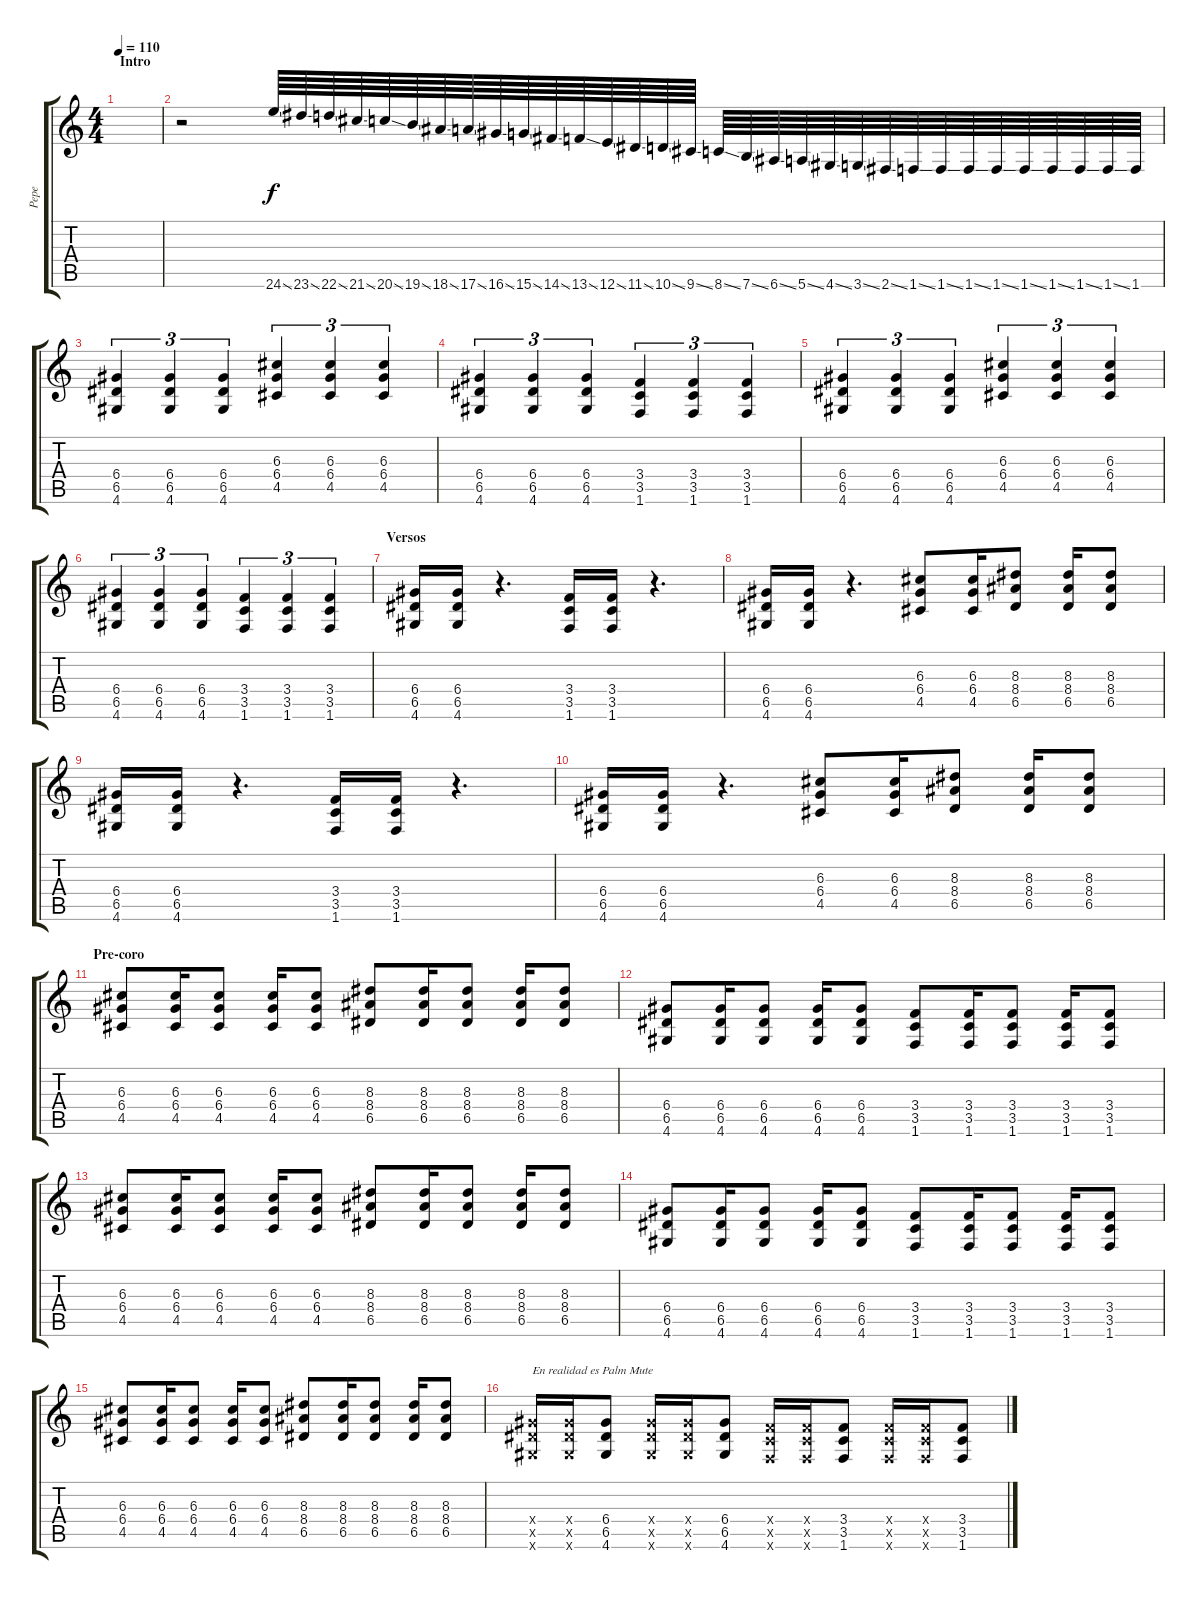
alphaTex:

\track ("Pepe" "Pepe") {instrument distortionguitar}
\staff {score tabs}
\tuning (E4 B3 G3 D3 A2 E2) {hide}
\ts (4 4)
\section ("" "Intro")
\tempo 110
\clef g2
\ks c
|
r.2 24.6{ss}.64 23.6{ss}.64 22.6{ss}.64 21.6{ss}.64 20.6{ss}.64 19.6{ss}.64 18.6{ss}.64 17.6{ss}.64 16.6{ss}.64 15.6{ss}.64 14.6{ss}.64 13.6{ss}.64 12.6{ss}.64 11.6{ss}.64 10.6{ss}.64 9.6{ss}.64 8.6{ss}.64 7.6{ss}.64 6.6{ss}.64 5.6{ss}.64 4.6{ss}.64 3.6{ss}.64 2.6{ss}.64 1.6{ss}.64 1.6{ss}.64 1.6{ss}.64 1.6{ss}.64 1.6{ss}.64 1.6{ss}.64 1.6{ss}.64 1.6{ss}.64 1.6.64 |
(6.4 6.5 4.6).4{tu (3 2)} (6.4 6.5 4.6).4{tu (3 2)} (6.4 6.5 4.6).4{tu (3 2)} (6.3 6.4 4.5).4{tu (3 2)} (6.3 6.4 4.5).4{tu (3 2)} (6.3 6.4 4.5).4{tu (3 2)} |
(6.4 6.5 4.6).4{tu (3 2)} (6.4 6.5 4.6).4{tu (3 2)} (6.4 6.5 4.6).4{tu (3 2)} (3.4 3.5 1.6).4{tu (3 2)} (3.4 3.5 1.6).4{tu (3 2)} (3.4 3.5 1.6).4{tu (3 2)} |
(6.4 6.5 4.6).4{tu (3 2)} (6.4 6.5 4.6).4{tu (3 2)} (6.4 6.5 4.6).4{tu (3 2)} (6.3 6.4 4.5).4{tu (3 2)} (6.3 6.4 4.5).4{tu (3 2)} (6.3 6.4 4.5).4{tu (3 2)} |
(6.4 6.5 4.6).4{tu (3 2)} (6.4 6.5 4.6).4{tu (3 2)} (6.4 6.5 4.6).4{tu (3 2)} (3.4 3.5 1.6).4{tu (3 2)} (3.4 3.5 1.6).4{tu (3 2)} (3.4 3.5 1.6).4{tu (3 2)} |
\section ("" "Versos")
(6.4 6.5 4.6).16 (6.4 6.5 4.6).16 r.4{d} (3.4 3.5 1.6).16 (3.4 3.5 1.6).16 r.4{d} |
(6.4 6.5 4.6).16 (6.4 6.5 4.6).16 r.4{d} (6.3 6.4 4.5).8 (6.3 6.4 4.5).16 (8.3 8.4 6.5).8 (8.3 8.4 6.5).16 (8.3 8.4 6.5).8 |
(6.4 6.5 4.6).16 (6.4 6.5 4.6).16 r.4{d} (3.4 3.5 1.6).16 (3.4 3.5 1.6).16 r.4{d} |
(6.4 6.5 4.6).16 (6.4 6.5 4.6).16 r.4{d} (6.3 6.4 4.5).8 (6.3 6.4 4.5).16 (8.3 8.4 6.5).8 (8.3 8.4 6.5).16 (8.3 8.4 6.5).8 |
\section ("" "Pre-coro")
(6.3 6.4 4.5).8 (6.3 6.4 4.5).16 (6.3 6.4 4.5).8 (6.3 6.4 4.5).16 (6.3 6.4 4.5).8 (8.3 8.4 6.5).8 (8.3 8.4 6.5).16 (8.3 8.4 6.5).8 (8.3 8.4 6.5).16 (8.3 8.4 6.5).8 |
(6.4 6.5 4.6).8 (6.4 6.5 4.6).16 (6.4 6.5 4.6).8 (6.4 6.5 4.6).16 (6.4 6.5 4.6).8 (3.4 3.5 1.6).8 (3.4 3.5 1.6).16 (3.4 3.5 1.6).8 (3.4 3.5 1.6).16 (3.4 3.5 1.6).8 |
(6.3 6.4 4.5).8 (6.3 6.4 4.5).16 (6.3 6.4 4.5).8 (6.3 6.4 4.5).16 (6.3 6.4 4.5).8 (8.3 8.4 6.5).8 (8.3 8.4 6.5).16 (8.3 8.4 6.5).8 (8.3 8.4 6.5).16 (8.3 8.4 6.5).8 |
(6.4 6.5 4.6).8 (6.4 6.5 4.6).16 (6.4 6.5 4.6).8 (6.4 6.5 4.6).16 (6.4 6.5 4.6).8 (3.4 3.5 1.6).8 (3.4 3.5 1.6).16 (3.4 3.5 1.6).8 (3.4 3.5 1.6).16 (3.4 3.5 1.6).8 |
(6.3 6.4 4.5).8 (6.3 6.4 4.5).16 (6.3 6.4 4.5).8 (6.3 6.4 4.5).16 (6.3 6.4 4.5).8 (8.3 8.4 6.5).8 (8.3 8.4 6.5).16 (8.3 8.4 6.5).8 (8.3 8.4 6.5).16 (8.3 8.4 6.5).8 |
(6.4{x} 6.5{x} 4.6{x}).16{txt "En realidad es Palm Mute"} (6.4{x} 6.5{x} 4.6{x}).16 (6.4 6.5 4.6).8 (6.4{x} 6.5{x} 4.6{x}).16 (6.4{x} 6.5{x} 4.6{x}).16 (6.4 6.5 4.6).8 (3.4{x} 3.5{x} 1.6{x}).16 (3.4{x} 3.5{x} 1.6{x}).16 (3.4 3.5 1.6).8 (3.4{x} 3.5{x} 1.6{x}).16 (3.4{x} 3.5{x} 1.6{x}).16 (3.4 3.5 1.6).8
